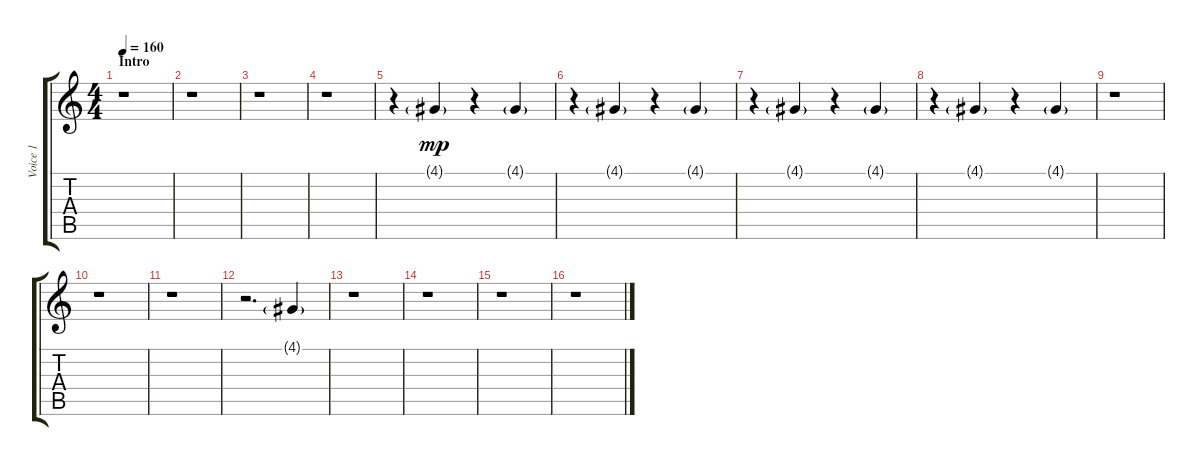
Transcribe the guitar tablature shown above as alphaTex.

\track ("Voice 1" "Voice 1") {instrument oboe}
\staff {score tabs}
\tuning (E4 B3 G3 D3 A2 E2) {hide}
\ts (4 4)
\section ("" "Intro")
\tempo 160
\clef g2
\ks c
r.1{dy mp instrument oboe} |
r.1 |
r.1 |
r.1 |
r.4 4.1{g}.4 r.4 4.1{g}.4 |
r.4 4.1{g}.4 r.4 4.1{g}.4 |
r.4 4.1{g}.4 r.4 4.1{g}.4 |
r.4 4.1{g}.4 r.4 4.1{g}.4 |
r.1 |
r.1 |
r.1 |
r.2{d} 4.1{g}.4 |
r.1 |
r.1 |
r.1 |
r.1
